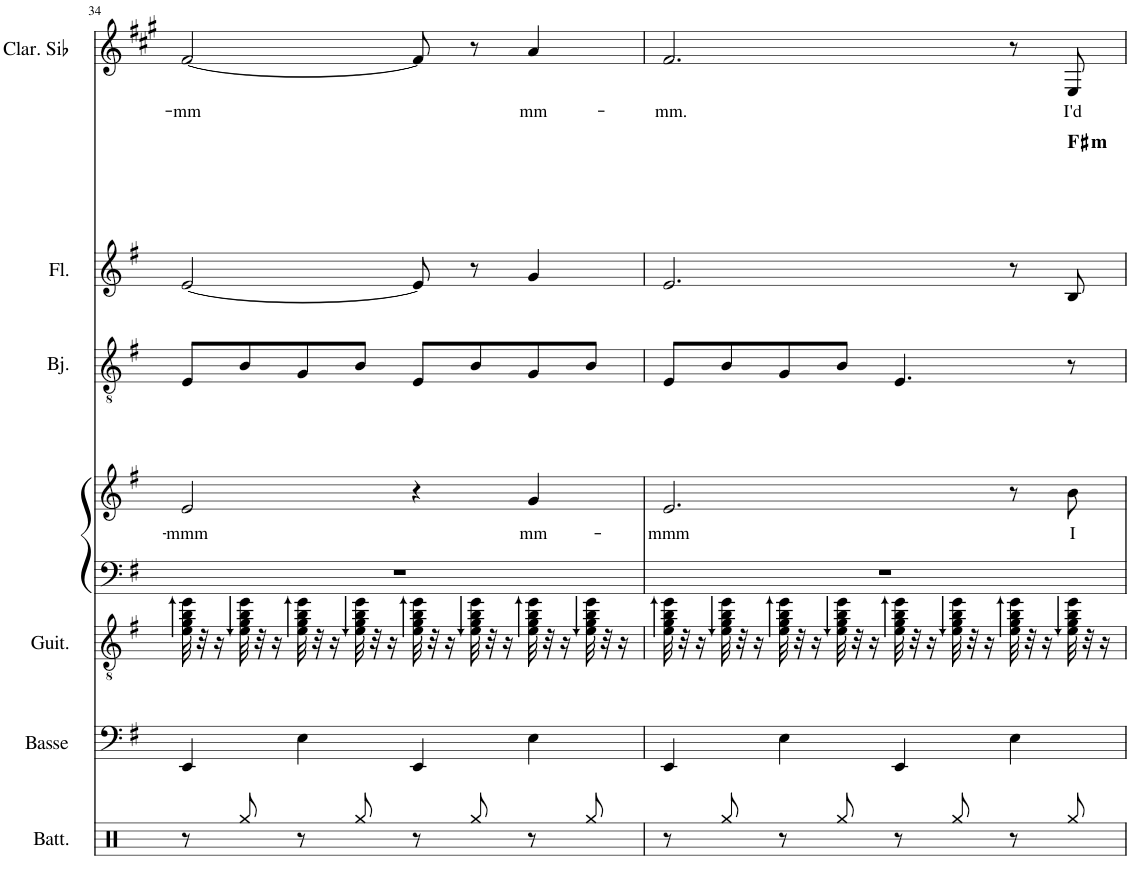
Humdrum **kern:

**kern	**kern	**kern	**kern	**kern	**text	**kern	**kern	**kern	**text	**harte
*part7	*part6	*part5	*part4	*part4	*part4	*part3	*part2	*part1	*part1	*part1
*staff8	*staff7	*staff6	*staff5	*staff4	*staff4	*staff3	*staff2	*staff1	*staff1	*
*I"Batterie	*I"Basse acoustique	*I"Guitare classique	*I"Piano-chant	*	*	*I"Banjo	*I"Flûte	*I"Clarinette en Sib	*	*
*I'Batt.	*I'Basse	*I'Guit.	*I'Pno	*	*	*I'Bj.	*I'Fl.	*I'Clar. Sib	*	*
!!LO:PB:g=z
*clefX	*clefF4	*clefGv2	*clefF4	*clefG2	*	*clefGv2	*clefG2	*clefG2	*	*
*	*Trd7c12	*	*	*	*	*	*	*Trd1c2	*	*
*k[f#]	*k[f#]	*k[f#]	*k[f#]	*k[f#]	*	*k[f#]	*k[f#]	*k[f#c#g#]	*	*
*M4/4	*M4/4	*M4/4	*M4/4	*M4/4	*	*M4/4	*M4/4	*M4/4	*	*
=34	=34	=34	=34	=34	=34	=34	=34	=34	=34	=34
!	!	!	!	!	!LO:LY:b	!	!	!	!LO:LY:b	!
8r	4EE/	32e\ 32g\ 32b\ 32ee\	1r	2e/	-mmm	8E/L	[2e/	[2f#/	-mm	.
.	.	32r	.	.	.	.	.	.	.	.
.	.	16r	.	.	.	.	.	.	.	.
8Rgg/	.	32e\ 32g\ 32b\ 32ee\	.	.	.	8B/	.	.	.	.
.	.	32r	.	.	.	.	.	.	.	.
.	.	16r	.	.	.	.	.	.	.	.
8r	4E\	32e\ 32g\ 32b\ 32ee\	.	.	.	8G/	.	.	.	.
.	.	32r	.	.	.	.	.	.	.	.
.	.	16r	.	.	.	.	.	.	.	.
8Rgg/	.	32e\ 32g\ 32b\ 32ee\	.	.	.	8B/J	.	.	.	.
.	.	32r	.	.	.	.	.	.	.	.
.	.	16r	.	.	.	.	.	.	.	.
8r	4EE/	32e\ 32g\ 32b\ 32ee\	.	4r	.	8E/L	8e/]	8f#/]	.	.
.	.	32r	.	.	.	.	.	.	.	.
.	.	16r	.	.	.	.	.	.	.	.
8Rgg/	.	32e\ 32g\ 32b\ 32ee\	.	.	.	8B/	8r	8r	.	.
.	.	32r	.	.	.	.	.	.	.	.
.	.	16r	.	.	.	.	.	.	.	.
!	!	!	!	!	!LO:LY:b	!	!	!	!LO:LY:b	!
8r	4E\	32e\ 32g\ 32b\ 32ee\	.	4g/	mm-	8G/	4g/	4a/	mm-	.
.	.	32r	.	.	.	.	.	.	.	.
.	.	16r	.	.	.	.	.	.	.	.
8Rgg/	.	32e\ 32g\ 32b\ 32ee\	.	.	.	8B/J	.	.	.	.
.	.	32r	.	.	.	.	.	.	.	.
.	.	16r	.	.	.	.	.	.	.	.
=35	=35	=35	=35	=35	=35	=35	=35	=35	=35	=35
!	!	!	!	!	!LO:LY:b	!	!	!	!LO:LY:b	!
8r	4EE/	32e\ 32g\ 32b\ 32ee\	1r	2.e/	-mmm	8E/L	2.e/	2.f#/	-mm.	.
.	.	32r	.	.	.	.	.	.	.	.
.	.	16r	.	.	.	.	.	.	.	.
8Rgg/	.	32e\ 32g\ 32b\ 32ee\	.	.	.	8B/	.	.	.	.
.	.	32r	.	.	.	.	.	.	.	.
.	.	16r	.	.	.	.	.	.	.	.
8r	4E\	32e\ 32g\ 32b\ 32ee\	.	.	.	8G/	.	.	.	.
.	.	32r	.	.	.	.	.	.	.	.
.	.	16r	.	.	.	.	.	.	.	.
8Rgg/	.	32e\ 32g\ 32b\ 32ee\	.	.	.	8B/J	.	.	.	.
.	.	32r	.	.	.	.	.	.	.	.
.	.	16r	.	.	.	.	.	.	.	.
8r	4EE/	32e\ 32g\ 32b\ 32ee\	.	.	.	4.E/	.	.	.	.
.	.	32r	.	.	.	.	.	.	.	.
.	.	16r	.	.	.	.	.	.	.	.
8Rgg/	.	32e\ 32g\ 32b\ 32ee\	.	.	.	.	.	.	.	.
.	.	32r	.	.	.	.	.	.	.	.
.	.	16r	.	.	.	.	.	.	.	.
8r	4E\	32e\ 32g\ 32b\ 32ee\	.	8r	.	.	8r	8r	.	.
.	.	32r	.	.	.	.	.	.	.	.
.	.	16r	.	.	.	.	.	.	.	.
!	!	!	!	!	!LO:LY:b	!	!	!	!LO:LY:b	!LO:H:kt=m
8Rgg/	.	32e\ 32g\ 32b\ 32ee\	.	8b\	I	8r	8B/	8E/	I'd	F#:min
.	.	32r	.	.	.	.	.	.	.	.
.	.	16r	.	.	.	.	.	.	.	.
=	=	=	=	=	=	=	=	=	=	=
*-	*-	*-	*-	*-	*-	*-	*-	*-	*-	*-
